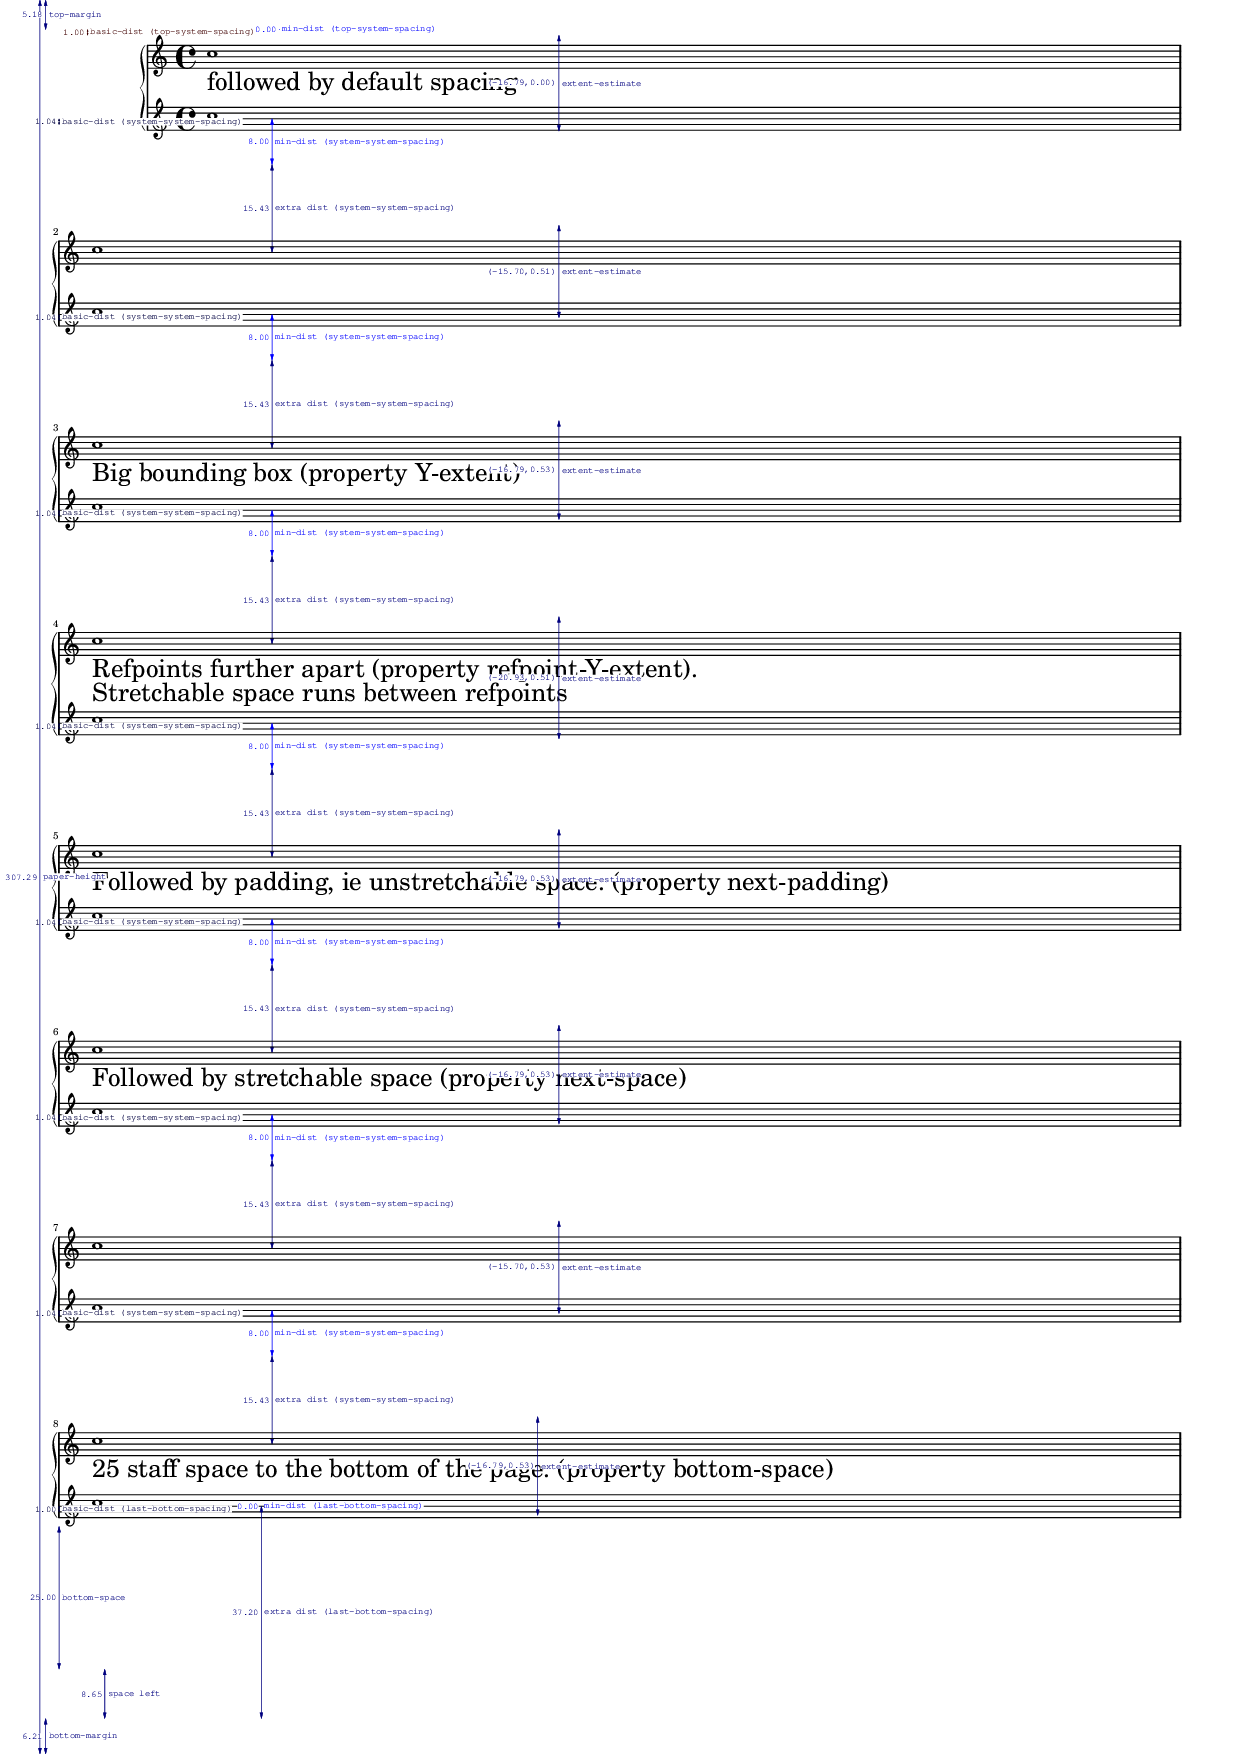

\header {

  texidoc = "By setting properties in NonMusicalPaperColumn, vertical
spacing of page layout can be adjusted.

For technical reasons, @code{overrideProperty} has to be used for
setting properties on individual object. @code{\override} may still be
used for global overrides.

By setting @code{annotatespacing}, we can see the effect of each property.
"

}

\version "2.7.39"

#(set-global-staff-size 11)

\book {
  \score {
    \relative c'' \new PianoStaff <<
      \new Voice  {
	c1_"followed by default spacing"\break
	c\break

	\overrideProperty
	#"Score.NonMusicalPaperColumn"
	#'line-break-system-details
	#'((Y-extent . (-30 . 10)))
	c_"Big bounding box (property Y-extent)"\break

	\overrideProperty
	#"Score.NonMusicalPaperColumn"
	#'line-break-system-details
	#'((refpoint-Y-extent . (-37 . -10)))
	c_\markup {
	  \column {
	    "Refpoints further apart (property refpoint-Y-extent)."
	    "Stretchable space runs between refpoints"
	  }
	}
	
	\break
	
	\overrideProperty
	#"Score.NonMusicalPaperColumn"
	#'line-break-system-details
	#'((next-padding . 10))

	c_"Followed by padding, ie unstretchable space. (property next-padding)" \break
	\overrideProperty
	#"Score.NonMusicalPaperColumn"
	#'line-break-system-details
	#'((next-space . 20))
	c_"Followed by stretchable space (property next-space)"\break
	c\break
	\overrideProperty
	#"Score.NonMusicalPaperColumn" #'line-break-system-details
	#'((bottom-space . 25.0)) 
	c_"25 staff space to the bottom of the page. (property bottom-space)"\break


      }
      { c1 c c c c c c c }
    >>
  }
  \paper {
    ragged-last-bottom = ##f
    annotate-spacing = ##t
    between-system-space = 1.0
    #(set! text-font-defaults
      (acons
       'font-size 6
       text-font-defaults)
      
    )
  }
}
